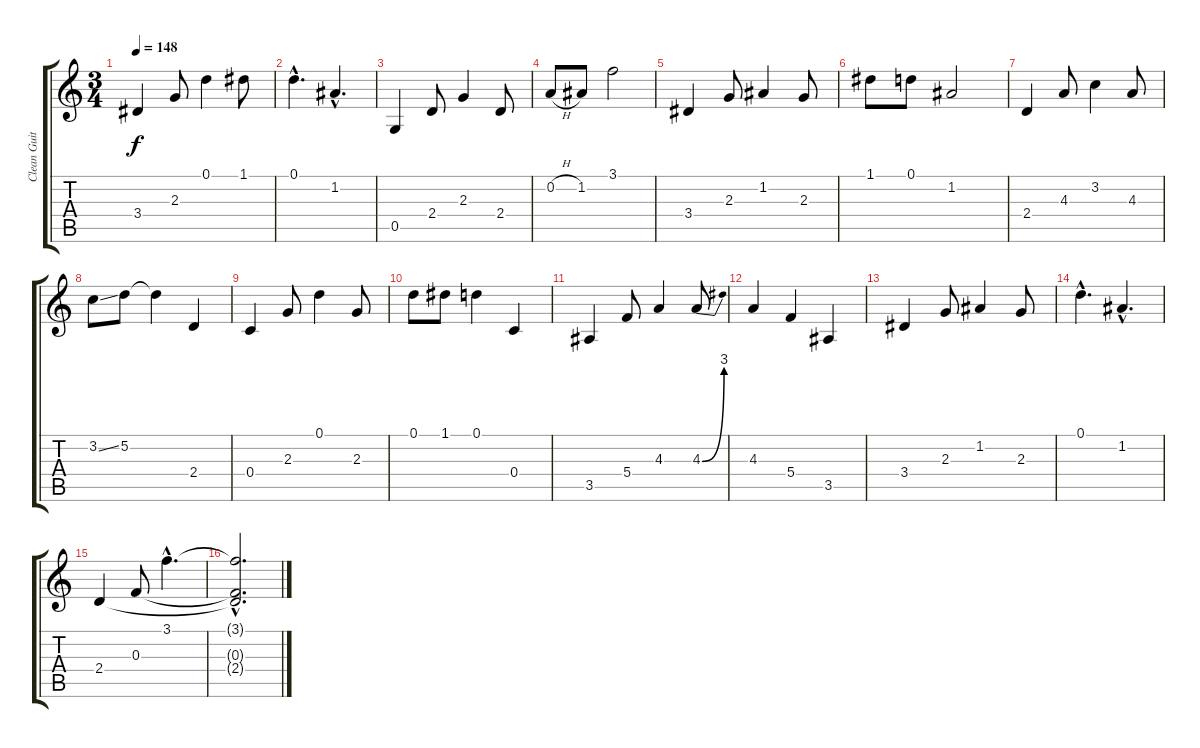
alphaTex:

\track ("Clean Guitar" "Clean Guit") {instrument electricguitarclean}
\staff {score tabs}
\tuning (D4 A3 F3 C3 G2 C2) {hide}
\ts (3 4)
\tempo 148
\clef g2
\ks c
3.4.4{dy f} 2.3.8 0.1.4 1.1.8 |
0.1{hac}.4{d} 1.2{hac}.4{d} |
0.5.4 2.4.8 2.3.4 2.4.8 |
0.2{h}.8 1.2.8 3.1.2 |
3.4.4 2.3.8 1.2.4 2.3.8 |
1.1.8 0.1.8 1.2.2 |
2.4.4 4.3.8 3.2.4 4.3.8 |
3.2{ss}.8 5.2.8 5.2{t}.4 2.4.4 |
0.4.4 2.3.8 0.1.4 2.3.8 |
0.1.8 1.1.8 0.1.4 0.4.4 |
3.5.4 5.4.8 4.3.4 4.3{be (bend 0 0 60 12)}.8 |
4.3.4 5.4.4 3.5.4 |
3.4.4 2.3.8 1.2.4 2.3.8 |
0.1{hac}.4{d} 1.2{hac}.4{d} |
2.4.4 0.3.8 3.1{hac}.4{d} |
(3.1{hac t} 0.3{hac t} 2.4{hac t}).2{d}
